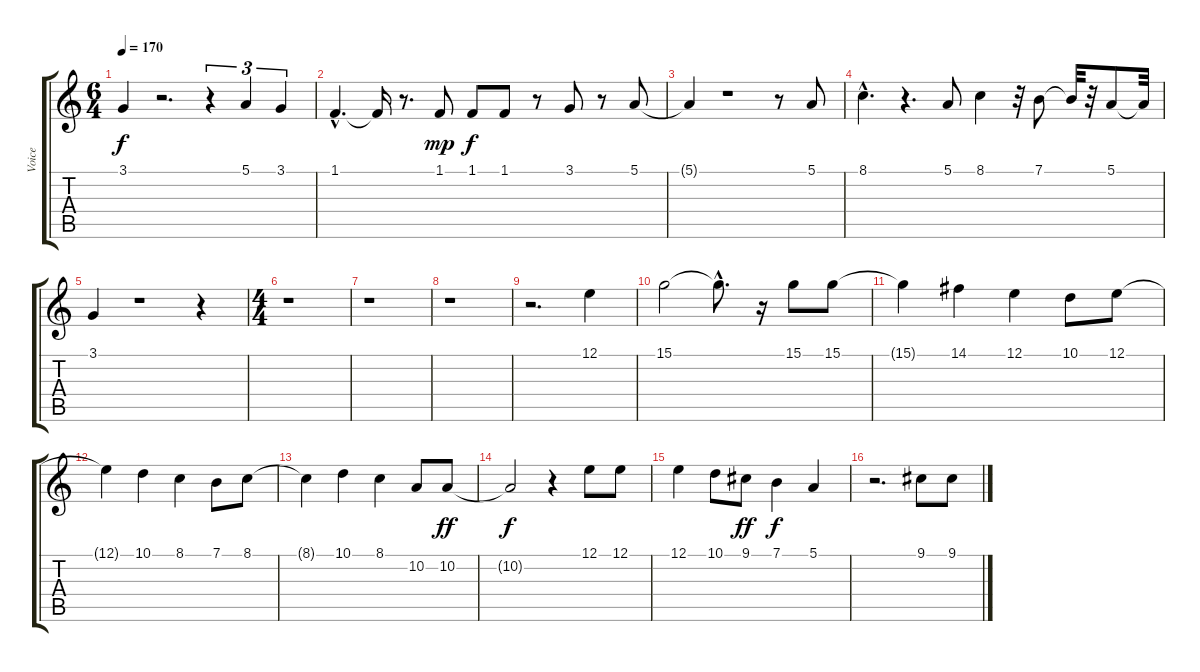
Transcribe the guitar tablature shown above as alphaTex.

\track ("Voice" "Voice") {instrument lead3calliope}
\staff {score tabs}
\tuning (E4 B3 G3 D3 A2 E2) {hide}
\ts (6 4)
\tempo 170
\clef g2
\ks c
3.1.4{dy f} r.2{d} r.4{tu (3 2)} 5.1.4{tu (3 2)} 3.1.4{tu (3 2)} |
1.1{hac}.4{d} 1.1{t}.16 r.8{d} 1.1.8{dy mp} 1.1.8{dy f} 1.1.8 r.8 3.1.8 r.8 5.1.8 |
5.1{t}.4 r.1 r.8 5.1.8 |
8.1{hac}.4{d} r.4{d} 5.1.8 8.1.4 r.32 7.1.8 7.1{t}.32 r.32 5.1.8 5.1{t}.32 |
3.1.4 r.1 r.4 |
\ts (4 4)
r.1 |
r.1 |
r.1 |
r.2{d} 12.1.4 |
15.1.2 15.1{hac t}.8{d} r.16 15.1.8 15.1.8 |
15.1{t}.4 14.1.4 12.1.4 10.1.8 12.1.8 |
12.1{t}.4 10.1.4 8.1.4 7.1.8 8.1.8 |
8.1{t}.4 10.1.4 8.1.4 10.2.8 10.2.8{dy ff} |
10.2{t}.2{dy f} r.4 12.1.8 12.1.8 |
12.1.4 10.1.8 9.1.8{dy ff} 7.1.4{dy f} 5.1.4 |
r.2{d} 9.1.8 9.1.8
